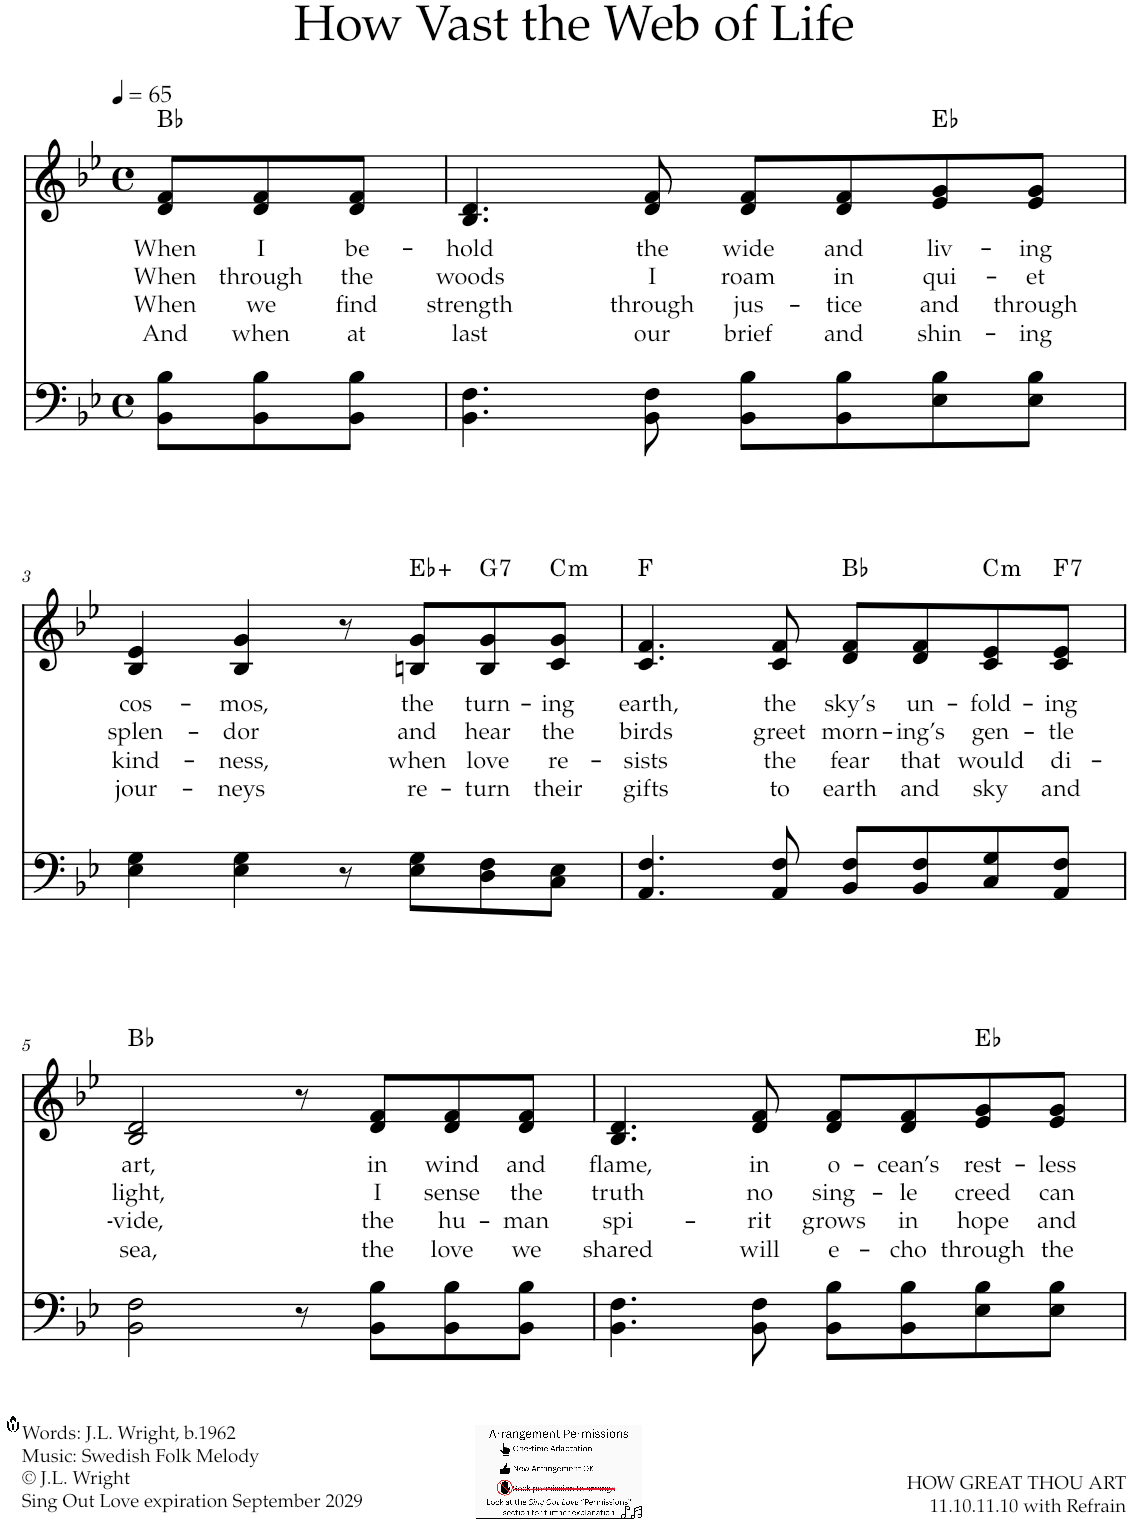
**kern	**kern	**text	**text	**text	**text	**harte
*part2	*part1	*part1	*part1	*part1	*part1	*part1
*staff2	*staff1	*staff1	*staff1	*staff1	*staff1	*
*I"Piano	*I"Piano	*	*	*	*	*
*I'Pno	*I'Pno	*	*	*	*	*
*clefF4	*clefG2	*	*	*	*	*
*k[b-e-]	*k[b-e-]	*	*	*	*	*
*B-:	*B-:	*	*	*	*	*
*M4/4	*M4/4	*	*	*	*	*
*met(c)	*met(c)	*	*	*	*	*
*MM65	*MM65	*	*	*	*	*
=1	=1	=1	=1	=1	=1	=1
!	!	!LO:LY:b	!LO:LY:b	!LO:LY:b	!LO:LY:b	!
8BB-\ 8B-\L	8d/ 8f/L	When	When	When	And	Bb:maj
!	!	!LO:LY:b	!LO:LY:b	!LO:LY:b	!LO:LY:b	!
8BB-\ 8B-\	8d/ 8f/	I	through	we	when	.
!	!	!LO:LY:b	!LO:LY:b	!LO:LY:b	!LO:LY:b	!
8BB-\ 8B-\J	8d/ 8f/J	be-	the	find	at	.
=2	=2	=2	=2	=2	=2	=2
!	!	!LO:LY:b	!LO:LY:b	!LO:LY:b	!LO:LY:b	!
4.BB-\ 4.F\	4.B-/ 4.d/	-hold	woods	strength	last	.
!	!	!LO:LY:b	!LO:LY:b	!LO:LY:b	!LO:LY:b	!
8BB-\ 8F\	8d/ 8f/	the	I	through	our	.
!	!	!LO:LY:b	!LO:LY:b	!LO:LY:b	!LO:LY:b	!
8BB-\ 8B-\L	8d/ 8f/L	wide	roam	jus-	brief	.
!	!	!LO:LY:b	!LO:LY:b	!LO:LY:b	!LO:LY:b	!
8BB-\ 8B-\	8d/ 8f/	and	in	-tice	and	.
!	!	!LO:LY:b	!LO:LY:b	!LO:LY:b	!LO:LY:b	!
8E-\ 8B-\	8e-/ 8g/	liv-	qui-	and	shin-	Eb:maj
!	!	!LO:LY:b	!LO:LY:b	!LO:LY:b	!LO:LY:b	!
8E-\ 8B-\J	8e-/ 8g/J	-ing	-et	through	-ing	.
!!LO:LB:g=z
=3	=3	=3	=3	=3	=3	=3
!	!	!LO:LY:b	!LO:LY:b	!LO:LY:b	!LO:LY:b	!
4E-\ 4G\	4B-/ 4e-/	cos-	splen-	kind-	jour-	.
!	!	!LO:LY:b	!LO:LY:b	!LO:LY:b	!LO:LY:b	!
4E-\ 4G\	4B-/ 4g/	-mos,	-dor	-ness,	-neys	.
8r	8r	.	.	.	.	.
!	!	!LO:LY:b	!LO:LY:b	!LO:LY:b	!LO:LY:b	!
8E-\ 8G\L	8Bn/ 8g/L	the	and	when	re-	Eb:aug
!	!	!LO:LY:b	!LO:LY:b	!LO:LY:b	!LO:LY:b	!LO:H:kt=7
8D\ 8F\	8B/ 8g/	turn-	hear	love	-turn	G:7
!	!	!LO:LY:b	!LO:LY:b	!LO:LY:b	!LO:LY:b	!LO:H:kt=m
8C\ 8E-\J	8c/ 8g/J	-ing	the	re-	their	C:min
=4	=4	=4	=4	=4	=4	=4
!	!	!LO:LY:b	!LO:LY:b	!LO:LY:b	!LO:LY:b	!
4.AA/ 4.F/	4.c/ 4.f/	earth,	birds	-sists	gifts	F:maj
!	!	!LO:LY:b	!LO:LY:b	!LO:LY:b	!LO:LY:b	!
8AA/ 8F/	8c/ 8f/	the	greet	the	to	.
!	!	!LO:LY:b	!LO:LY:b	!LO:LY:b	!LO:LY:b	!
8BB-/ 8F/L	8d/ 8f/L	sky’s	morn-	fear	earth	Bb:maj
!	!	!LO:LY:b	!LO:LY:b	!LO:LY:b	!LO:LY:b	!
8BB-/ 8F/	8d/ 8f/	un-	-ing’s	that	and	.
!	!	!LO:LY:b	!LO:LY:b	!LO:LY:b	!LO:LY:b	!LO:H:kt=m
8C/ 8G/	8c/ 8e-/	-fold-	gen-	would	sky	C:min
!	!	!LO:LY:b	!LO:LY:b	!LO:LY:b	!LO:LY:b	!LO:H:kt=7
8AA/ 8F/J	8c/ 8e-/J	-ing	-tle	di-	and	F:7
!!LO:LB:g=z
=5	=5	=5	=5	=5	=5	=5
!	!	!LO:LY:b	!LO:LY:b	!LO:LY:b	!LO:LY:b	!
2BB-\ 2F\	2B-/ 2d/	art,	light,	-vide,	sea,	Bb:maj
8r	8r	.	.	.	.	.
!	!	!LO:LY:b	!LO:LY:b	!LO:LY:b	!LO:LY:b	!
8BB-\ 8B-\L	8d/ 8f/L	in	I	the	the	.
!	!	!LO:LY:b	!LO:LY:b	!LO:LY:b	!LO:LY:b	!
8BB-\ 8B-\	8d/ 8f/	wind	sense	hu-	love	.
!	!	!LO:LY:b	!LO:LY:b	!LO:LY:b	!LO:LY:b	!
8BB-\ 8B-\J	8d/ 8f/J	and	the	-man	we	.
=6	=6	=6	=6	=6	=6	=6
!	!	!LO:LY:b	!LO:LY:b	!LO:LY:b	!LO:LY:b	!
4.BB-\ 4.F\	4.B-/ 4.d/	flame,	truth	spi-	shared	.
!	!	!LO:LY:b	!LO:LY:b	!LO:LY:b	!LO:LY:b	!
8BB-\ 8F\	8d/ 8f/	in	no	-rit	will	.
!	!	!LO:LY:b	!LO:LY:b	!LO:LY:b	!LO:LY:b	!
8BB-\ 8B-\L	8d/ 8f/L	o-	sing-	grows	e-	.
!	!	!LO:LY:b	!LO:LY:b	!LO:LY:b	!LO:LY:b	!
8BB-\ 8B-\	8d/ 8f/	-cean’s	-le	in	-cho	.
!	!	!LO:LY:b	!LO:LY:b	!LO:LY:b	!LO:LY:b	!
8E-\ 8B-\	8e-/ 8g/	rest-	creed	hope	through	Eb:maj
!	!	!LO:LY:b	!LO:LY:b	!LO:LY:b	!LO:LY:b	!
8E-\ 8B-\J	8e-/ 8g/J	-less	can	and	the	.
=	=	=	=	=	=	=
*-	*-	*-	*-	*-	*-	*-
